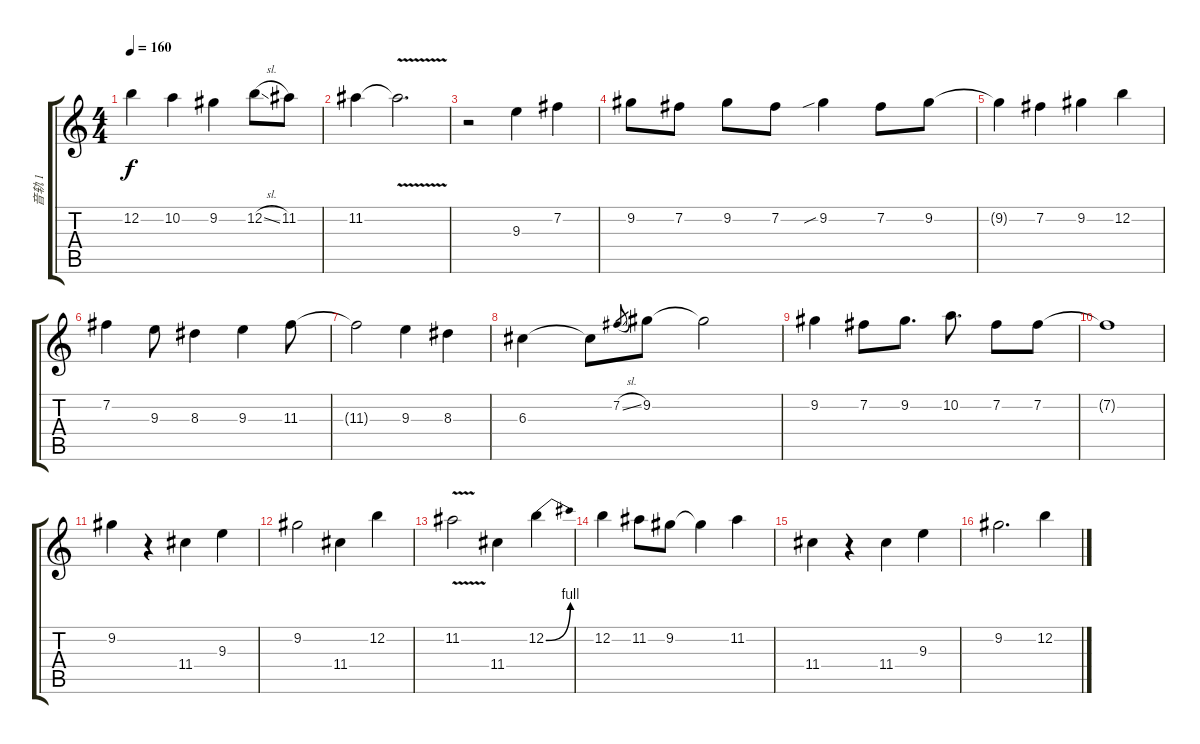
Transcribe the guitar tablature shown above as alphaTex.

\track ("音轨 1" "音轨 1") {instrument distortionguitar}
\staff {score tabs}
\tuning (E4 B3 G3 D3 A2 E2) {hide}
\ts (4 4)
\tempo 160
\clef g2
\ks c
12.2{t}.4{dy f} 10.2.4 9.2.4 12.2{sl}.8 11.2.8 |
11.2.4 11.2{v t}.2{d} |
r.2 9.3.4 7.2.4 |
9.2.8 7.2.8 9.2.8 7.2.8 9.2{sib}.4 7.2.8 9.2.8 |
9.2{t}.4 7.2.4 9.2.4 12.2.4 |
7.2.4 9.3.8 8.3.4 9.3.4 11.3.8 |
11.3{t}.2 9.3.4 8.3.4 |
6.3.4 6.3{t}.8 7.2{sl}.8{gr} 9.2.8 9.2{t}.2 |
9.2.4 7.2.8 9.2.8{d} 10.2.8{d} 7.2.8 7.2.8 |
7.2{t}.1 |
9.2.4 r.4 11.4.4 9.3.4 |
9.2.2 11.4.4 12.2.4 |
11.2{v}.2 11.4.4 12.2{be (bend 0 0 60 4)}.4 |
12.2.4 11.2.8 9.2.8 9.2{t}.4 11.2.4 |
11.4.4 r.4 11.4.4 9.3.4 |
9.2.2{d} 12.2.4
